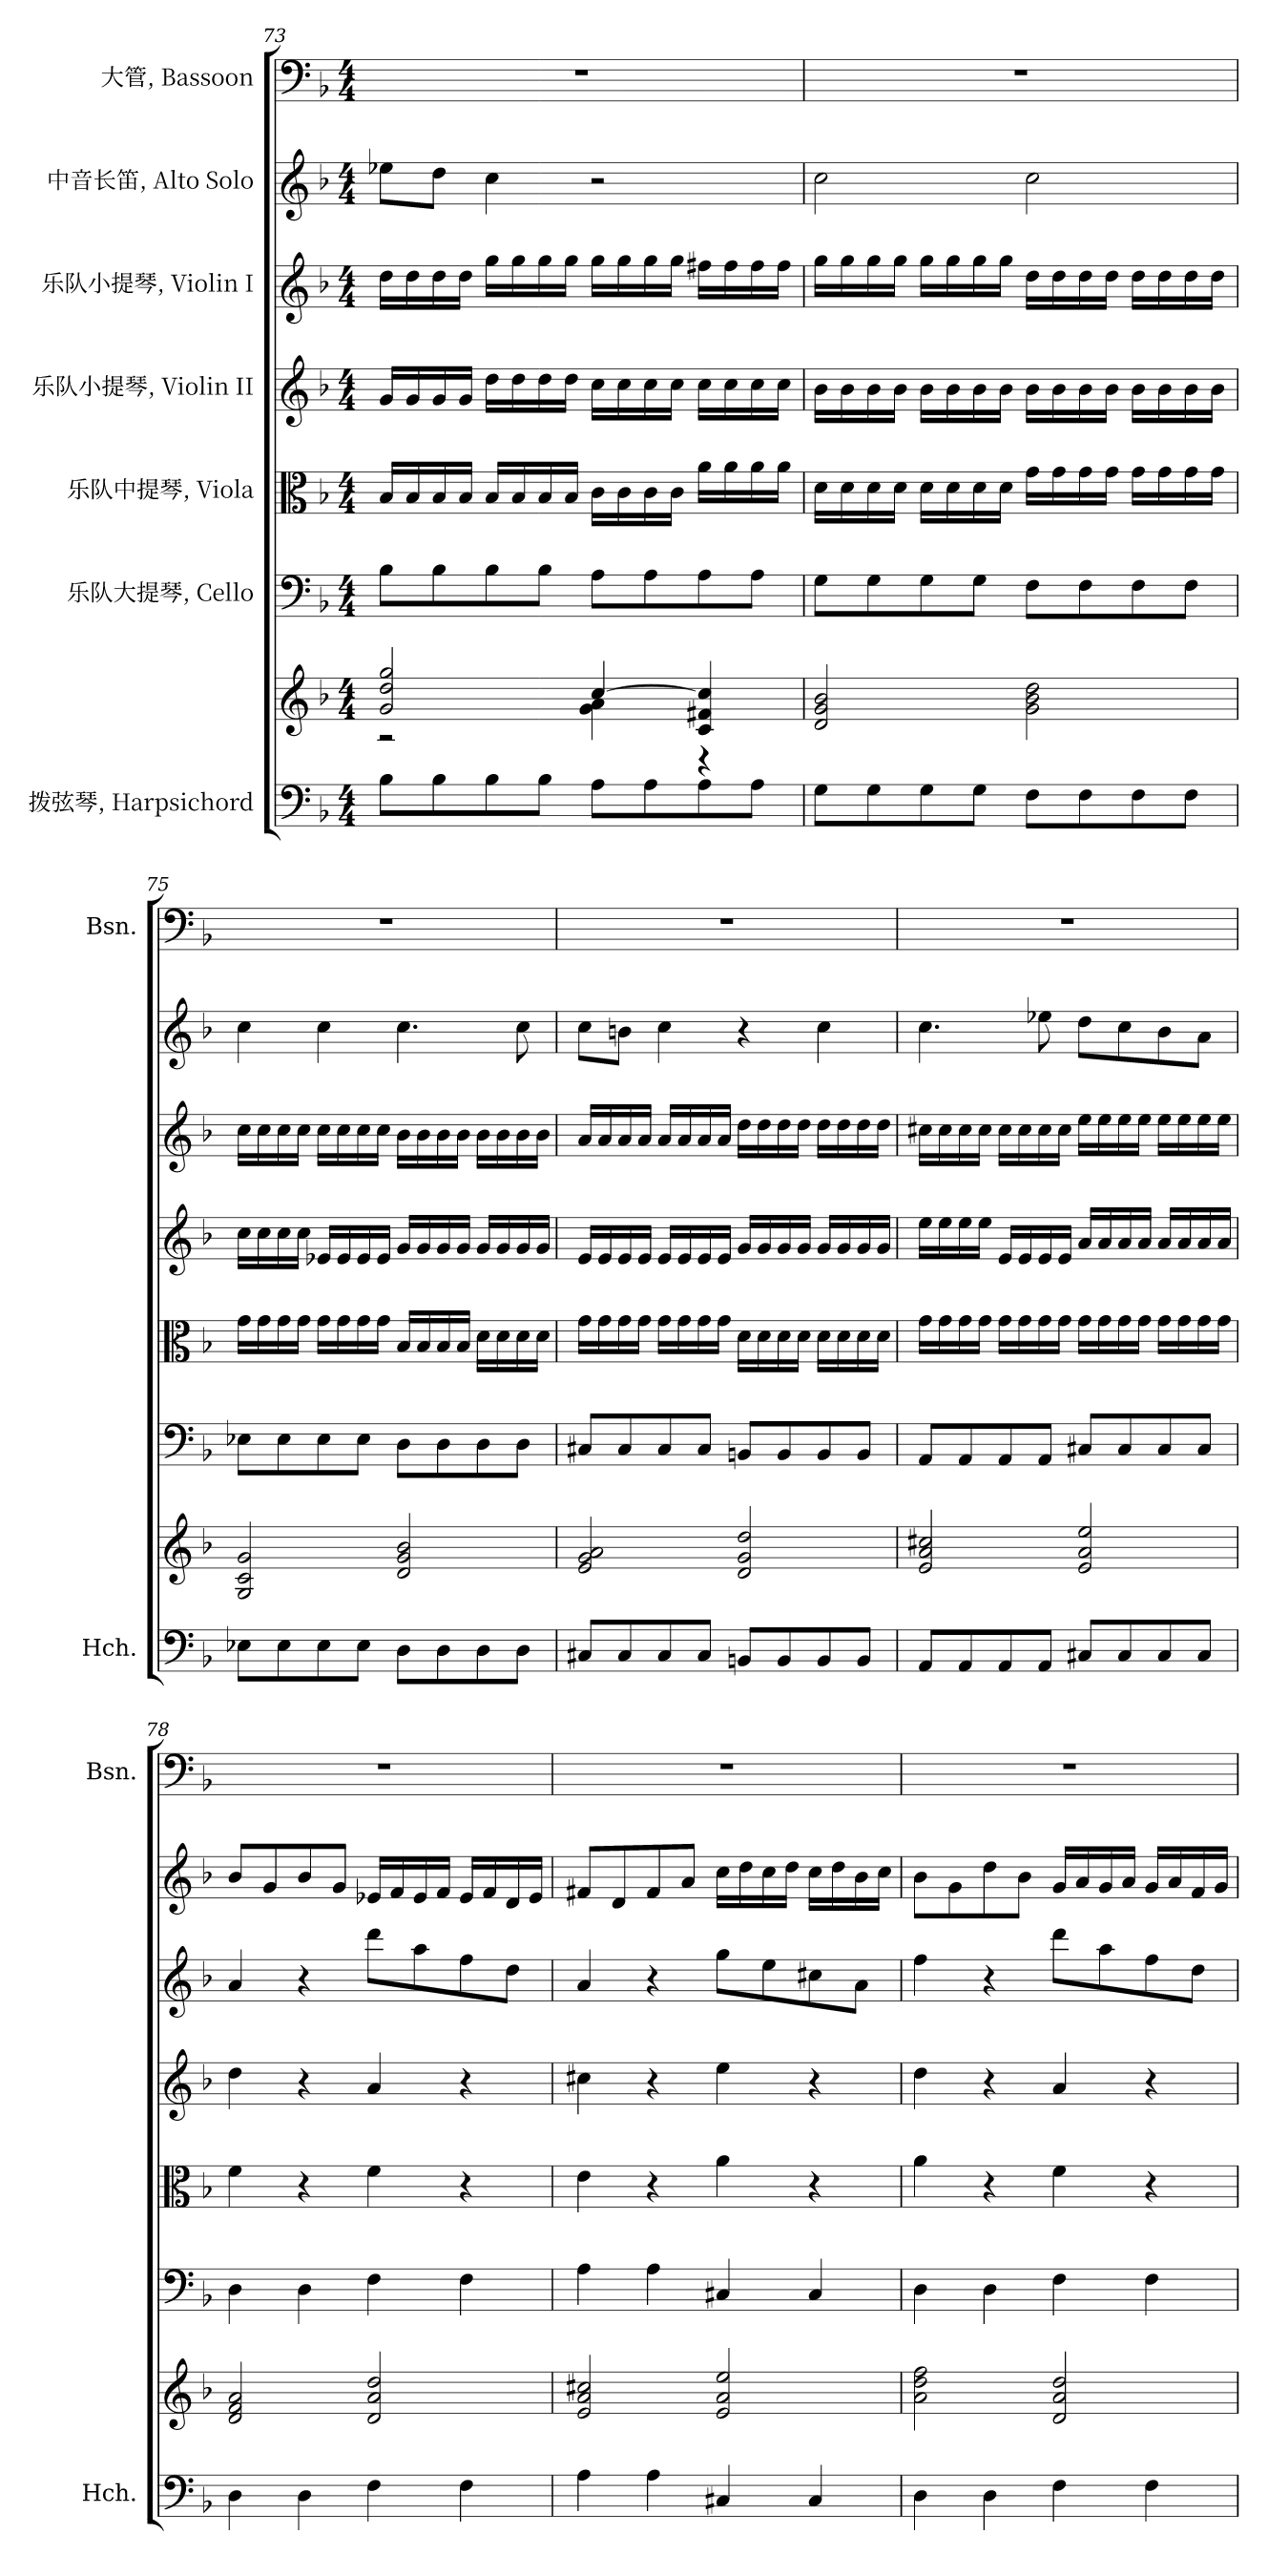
**kern	**kern	**kern	**kern	**kern	**kern	**kern	**kern
*part7	*part7	*part6	*part5	*part4	*part3	*part2	*part1
*staff8	*staff7	*staff6	*staff5	*staff4	*staff3	*staff2	*staff1
*I"拨弦琴, Harpsichord	*	*I"乐队大提琴, Cello	*I"乐队中提琴, Viola	*I"乐队小提琴, Violin II	*I"乐队小提琴, Violin I	*I"中音长笛, Alto Solo	*I"大管, Bassoon
*I'Hch.	*	*	*	*	*	*	*I'Bsn.
!!LO:PB:g=z
*clefF4	*clefG2	*clefF4	*clefC3	*clefG2	*clefG2	*clefG2	*clefF4
*	*	*	*	*	*	*ITrd3c5	*
*k[b-]	*k[b-]	*k[b-]	*k[b-]	*k[b-]	*k[b-]	*k[]	*k[b-]
*M4/4	*M4/4	*M4/4	*M4/4	*M4/4	*M4/4	*M4/4	*M4/4
=73	=73	=73	=73	=73	=73	=73	=73
*	*^	*	*	*	*	*	*
8B-\L	2g/ 2dd/ 2gg/	2r	8B-\L	16B-/LL	16g/LL	16dd\LL	8b-X\L	1r
.	.	.	.	16B-/	16g/	16dd\	.	.
8B-\	.	.	8B-\	16B-/	16g/	16dd\	8a\J	.
.	.	.	.	16B-/JJ	16g/JJ	16dd\JJ	.	.
8B-\	.	.	8B-\	16B-/LL	16dd\LL	16gg\LL	4g\	.
.	.	.	.	16B-/	16dd\	16gg\	.	.
8B-\J	.	.	8B-\J	16B-/	16dd\	16gg\	.	.
.	.	.	.	16B-/JJ	16dd\JJ	16gg\JJ	.	.
8A\L	[4cc/	4g\ 4a\	8A\L	16c\LL	16cc\LL	16gg\LL	2r	.
.	.	.	.	16c\	16cc\	16gg\	.	.
8A\	.	.	8A\	16c\	16cc\	16gg\	.	.
.	.	.	.	16c\JJ	16cc\JJ	16gg\JJ	.	.
8A\	4c/ 4f#X/ 4cc/]	4r	8A\	16a\LL	16cc\LL	16ff#X\LL	.	.
.	.	.	.	16a\	16cc\	16ff#\	.	.
8A\J	.	.	8A\J	16a\	16cc\	16ff#\	.	.
.	.	.	.	16a\JJ	16cc\JJ	16ff#\JJ	.	.
*	*v	*v	*	*	*	*	*	*
=74	=74	=74	=74	=74	=74	=74	=74
8G\L	2d/ 2g/ 2b-/	8G\L	16d\LL	16b-\LL	16gg\LL	2g\	1r
.	.	.	16d\	16b-\	16gg\	.	.
8G\	.	8G\	16d\	16b-\	16gg\	.	.
.	.	.	16d\JJ	16b-\JJ	16gg\JJ	.	.
8G\	.	8G\	16d\LL	16b-\LL	16gg\LL	.	.
.	.	.	16d\	16b-\	16gg\	.	.
8G\J	.	8G\J	16d\	16b-\	16gg\	.	.
.	.	.	16d\JJ	16b-\JJ	16gg\JJ	.	.
8F\L	2g\ 2b-\ 2dd\	8F\L	16g\LL	16b-\LL	16dd\LL	2g\	.
.	.	.	16g\	16b-\	16dd\	.	.
8F\	.	8F\	16g\	16b-\	16dd\	.	.
.	.	.	16g\JJ	16b-\JJ	16dd\JJ	.	.
8F\	.	8F\	16g\LL	16b-\LL	16dd\LL	.	.
.	.	.	16g\	16b-\	16dd\	.	.
8F\J	.	8F\J	16g\	16b-\	16dd\	.	.
.	.	.	16g\JJ	16b-\JJ	16dd\JJ	.	.
!!LO:PB:g=z
=75	=75	=75	=75	=75	=75	=75	=75
8E-X\L	2G/ 2c/ 2g/	8E-X\L	16g\LL	16cc\LL	16cc\LL	4g\	1r
.	.	.	16g\	16cc\	16cc\	.	.
8E-\	.	8E-\	16g\	16cc\	16cc\	.	.
.	.	.	16g\JJ	16cc\JJ	16cc\JJ	.	.
8E-\	.	8E-\	16g\LL	16e-X/LL	16cc\LL	4g\	.
.	.	.	16g\	16e-/	16cc\	.	.
8E-\J	.	8E-\J	16g\	16e-/	16cc\	.	.
.	.	.	16g\JJ	16e-/JJ	16cc\JJ	.	.
8D\L	2d/ 2g/ 2b-/	8D\L	16B-/LL	16g/LL	16b-\LL	4.g\	.
.	.	.	16B-/	16g/	16b-\	.	.
8D\	.	8D\	16B-/	16g/	16b-\	.	.
.	.	.	16B-/JJ	16g/JJ	16b-\JJ	.	.
8D\	.	8D\	16d\LL	16g/LL	16b-\LL	.	.
.	.	.	16d\	16g/	16b-\	.	.
8D\J	.	8D\J	16d\	16g/	16b-\	8g\	.
.	.	.	16d\JJ	16g/JJ	16b-\JJ	.	.
=76	=76	=76	=76	=76	=76	=76	=76
8C#X/L	2e/ 2g/ 2a/	8C#X/L	16g\LL	16e/LL	16a/LL	8g\L	1r
.	.	.	16g\	16e/	16a/	.	.
8C#/	.	8C#/	16g\	16e/	16a/	8f#X\J	.
.	.	.	16g\JJ	16e/JJ	16a/JJ	.	.
8C#/	.	8C#/	16g\LL	16e/LL	16a/LL	4g\	.
.	.	.	16g\	16e/	16a/	.	.
8C#/J	.	8C#/J	16g\	16e/	16a/	.	.
.	.	.	16g\JJ	16e/JJ	16a/JJ	.	.
8BBn/L	2d/ 2g/ 2dd/	8BBn/L	16d\LL	16g/LL	16dd\LL	4r	.
.	.	.	16d\	16g/	16dd\	.	.
8BB/	.	8BB/	16d\	16g/	16dd\	.	.
.	.	.	16d\JJ	16g/JJ	16dd\JJ	.	.
8BB/	.	8BB/	16d\LL	16g/LL	16dd\LL	4g\	.
.	.	.	16d\	16g/	16dd\	.	.
8BB/J	.	8BB/J	16d\	16g/	16dd\	.	.
.	.	.	16d\JJ	16g/JJ	16dd\JJ	.	.
!!LO:PB:g=z
=77	=77	=77	=77	=77	=77	=77	=77
8AA/L	2e/ 2a/ 2cc#X/	8AA/L	16g\LL	16ee\LL	16cc#X\LL	4.g\	1r
.	.	.	16g\	16ee\	16cc#\	.	.
8AA/	.	8AA/	16g\	16ee\	16cc#\	.	.
.	.	.	16g\JJ	16ee\JJ	16cc#\JJ	.	.
8AA/	.	8AA/	16g\LL	16e/LL	16cc#\LL	.	.
.	.	.	16g\	16e/	16cc#\	.	.
8AA/J	.	8AA/J	16g\	16e/	16cc#\	8b-X\	.
.	.	.	16g\JJ	16e/JJ	16cc#\JJ	.	.
8C#X/L	2e/ 2a/ 2ee/	8C#X/L	16g\LL	16a/LL	16ee\LL	8a\L	.
.	.	.	16g\	16a/	16ee\	.	.
8C#/	.	8C#/	16g\	16a/	16ee\	8g\	.
.	.	.	16g\JJ	16a/JJ	16ee\JJ	.	.
8C#/	.	8C#/	16g\LL	16a/LL	16ee\LL	8f\	.
.	.	.	16g\	16a/	16ee\	.	.
8C#/J	.	8C#/J	16g\	16a/	16ee\	8e\J	.
.	.	.	16g\JJ	16a/JJ	16ee\JJ	.	.
=78	=78	=78	=78	=78	=78	=78	=78
4D\	2d/ 2f/ 2a/	4D\	4f\	4dd\	4a/	8f/L	1r
.	.	.	.	.	.	8d/	.
4D\	.	4D\	4r	4r	4r	8f/	.
.	.	.	.	.	.	8d/J	.
4F\	2d/ 2a/ 2dd/	4F\	4f\	4a/	8ddd\L	16B-X/LL	.
.	.	.	.	.	.	16c/	.
.	.	.	.	.	8aa\	16B-/	.
.	.	.	.	.	.	16c/JJ	.
4F\	.	4F\	4r	4r	8ff\	16B-/LL	.
.	.	.	.	.	.	16c/	.
.	.	.	.	.	8dd\J	16A/	.
.	.	.	.	.	.	16B-/JJ	.
=79	=79	=79	=79	=79	=79	=79	=79
4A\	2e/ 2a/ 2cc#X/	4A\	4e\	4cc#X\	4a/	8c#X/L	1r
.	.	.	.	.	.	8A/	.
4A\	.	4A\	4r	4r	4r	8c#/	.
.	.	.	.	.	.	8e/J	.
4C#X/	2e/ 2a/ 2ee/	4C#X/	4a\	4ee\	8gg\L	16g\LL	.
.	.	.	.	.	.	16a\	.
.	.	.	.	.	8ee\	16g\	.
.	.	.	.	.	.	16a\JJ	.
4C#/	.	4C#/	4r	4r	8cc#X\	16g\LL	.
.	.	.	.	.	.	16a\	.
.	.	.	.	.	8a\J	16f\	.
.	.	.	.	.	.	16g\JJ	.
!!LO:PB:g=z
=80	=80	=80	=80	=80	=80	=80	=80
4D\	2a\ 2dd\ 2ff\	4D\	4a\	4dd\	4ff\	8f\L	1r
.	.	.	.	.	.	8d\	.
4D\	.	4D\	4r	4r	4r	8a\	.
.	.	.	.	.	.	8f\J	.
4F\	2d/ 2a/ 2dd/	4F\	4f\	4a/	8ddd\L	16d/LL	.
.	.	.	.	.	.	16e/	.
.	.	.	.	.	8aa\	16d/	.
.	.	.	.	.	.	16e/JJ	.
4F\	.	4F\	4r	4r	8ff\	16d/LL	.
.	.	.	.	.	.	16e/	.
.	.	.	.	.	8dd\J	16c/	.
.	.	.	.	.	.	16d/JJ	.
=	=	=	=	=	=	=	=
*-	*-	*-	*-	*-	*-	*-	*-
